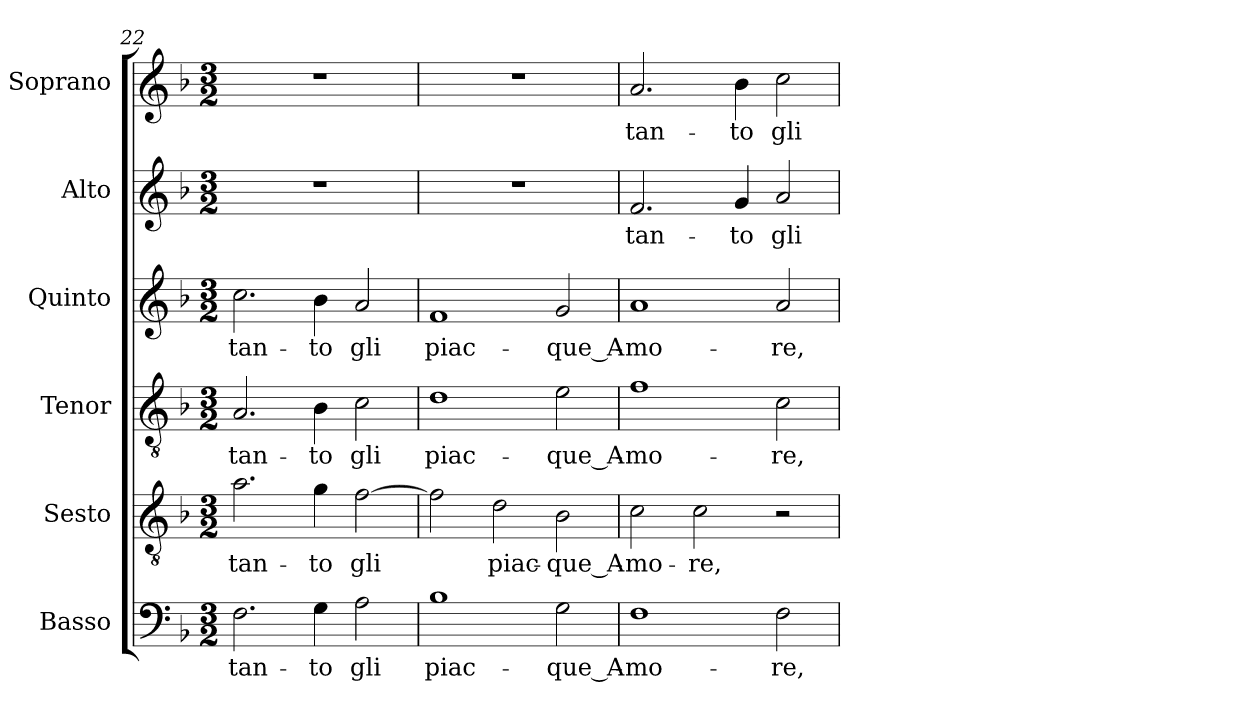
**kern	**text	**kern	**text	**kern	**text	**kern	**text	**kern	**text	**kern	**text
*part6	*part6	*part5	*part5	*part4	*part4	*part3	*part3	*part2	*part2	*part1	*part1
*staff6	*staff6	*staff5	*staff5	*staff4	*staff4	*staff3	*staff3	*staff2	*staff2	*staff1	*staff1
*I"Basso	*	*I"Sesto	*	*I"Tenor	*	*I"Quinto	*	*I"Alto	*	*I"Soprano	*
*	*	*I'T.	*	*I'T.	*	*	*	*I'A.	*	*I'Sop.	*
*clefF4	*	*clefGv2	*	*clefGv2	*	*clefG2	*	*clefG2	*	*clefG2	*
*	*	*ITrd7c12	*	*ITrd7c12	*	*	*	*	*	*	*
*k[b-]	*	*k[b-]	*	*k[b-]	*	*k[b-]	*	*k[b-]	*	*k[b-]	*
*F:	*	*F:	*	*F:	*	*F:	*	*F:	*	*F:	*
*M3/2	*	*M3/2	*	*M3/2	*	*M3/2	*	*M3/2	*	*M3/2	*
=22	=22	=22	=22	=22	=22	=22	=22	=22	=22	=22	=22
!	!LO:LY:b:color=#000000	!	!	!	!	!	!	!	!	!	!
!	!	!	!LO:LY:b:color=#000000	!	!	!	!	!	!	!	!
!	!	!	!	!	!LO:LY:b:color=#000000	!	!	!	!	!	!
!	!	!	!	!	!	!	!LO:LY:b:color=#000000	!LO:N:vis=1	!	!LO:N:vis=1	!
2.Fi\	tan-	2.Ai\	tan-	2.AAi/	tan-	2.cci\	tan-	1.r	.	1.r	.
!	!LO:LY:b:color=#000000	!	!	!	!	!	!	!	!	!	!
!	!	!	!LO:LY:b:color=#000000	!	!	!	!	!	!	!	!
!	!	!	!	!	!LO:LY:b:color=#000000	!	!	!	!	!	!
!	!	!	!	!	!	!	!LO:LY:b:color=#000000	!	!	!	!
4Gi\	-to	4Gi\	-to	4BB-i\	-to	4b-i\	-to	.	.	.	.
!	!LO:LY:b:color=#000000	!	!	!	!	!	!	!	!	!	!
!	!	!	!LO:LY:b:color=#000000	!	!	!	!	!	!	!	!
!	!	!	!	!	!LO:LY:b:color=#000000	!	!	!	!	!	!
!	!	!	!	!	!	!	!LO:LY:b:color=#000000	!	!	!	!
2Ai\	gli	[2Fi\	gli	2Ci\	gli	2ai/	gli	.	.	.	.
=23	=23	=23	=23	=23	=23	=23	=23	=23	=23	=23	=23
!	!LO:LY:b:color=#000000	!	!	!	!	!	!	!	!	!	!
!	!	!	!	!	!LO:LY:b:color=#000000	!	!	!	!	!	!
!	!	!	!	!	!	!	!LO:LY:b:color=#000000	!LO:N:vis=1	!	!LO:N:vis=1	!
1B-i	piac-	2Fi\]	.	1Di	piac-	1fi	piac-	1.r	.	1.r	.
!	!	!	!LO:LY:b:color=#000000	!	!	!	!	!	!	!	!
.	.	2Di\	piac-	.	.	.	.	.	.	.	.
!	!LO:LY:b:color=#000000	!	!	!	!	!	!	!	!	!	!
!	!	!	!LO:LY:b:color=#000000	!	!	!	!	!	!	!	!
!	!	!	!	!	!LO:LY:b:color=#000000	!	!	!	!	!	!
!	!	!	!	!	!	!	!LO:LY:b:color=#000000	!	!	!	!
2Gi\	-que_A-	2BB-i\	-que_A-	2Ei\	-que_A-	2gi/	-que_A-	.	.	.	.
=24	=24	=24	=24	=24	=24	=24	=24	=24	=24	=24	=24
!	!LO:LY:b:color=#000000	!	!	!	!	!	!	!	!	!	!
!	!	!	!LO:LY:b:color=#000000	!	!	!	!	!	!	!	!
!	!	!	!	!	!LO:LY:b:color=#000000	!	!	!	!	!	!
!	!	!	!	!	!	!	!LO:LY:b:color=#000000	!	!	!	!
!	!	!	!	!	!	!	!	!	!LO:LY:b:color=#000000	!	!
!	!	!	!	!	!	!	!	!	!	!	!LO:LY:b:color=#000000
1Fi	-mo-	2Ci\	-mo-	1Fi	-mo-	1ai	-mo-	2.fi/	tan-	2.ai/	tan-
!	!	!	!LO:LY:b:color=#000000	!	!	!	!	!	!	!	!
.	.	2Ci\	-re,	.	.	.	.	.	.	.	.
!	!	!	!	!	!	!	!	!	!LO:LY:b:color=#000000	!	!
!	!	!	!	!	!	!	!	!	!	!	!LO:LY:b:color=#000000
.	.	.	.	.	.	.	.	4gi/	-to	4b-i\	-to
!	!LO:LY:b:color=#000000	!	!	!	!	!	!	!	!	!	!
!	!	!	!	!	!LO:LY:b:color=#000000	!	!	!	!	!	!
!	!	!	!	!	!	!	!LO:LY:b:color=#000000	!	!	!	!
!	!	!	!	!	!	!	!	!	!LO:LY:b:color=#000000	!	!
!	!	!	!	!	!	!	!	!	!	!	!LO:LY:b:color=#000000
2Fi\	-re,	2r	.	2Ci\	-re,	2ai/	-re,	2ai/	gli	2cci\	gli
=	=	=	=	=	=	=	=	=	=	=	=
*-	*-	*-	*-	*-	*-	*-	*-	*-	*-	*-	*-
